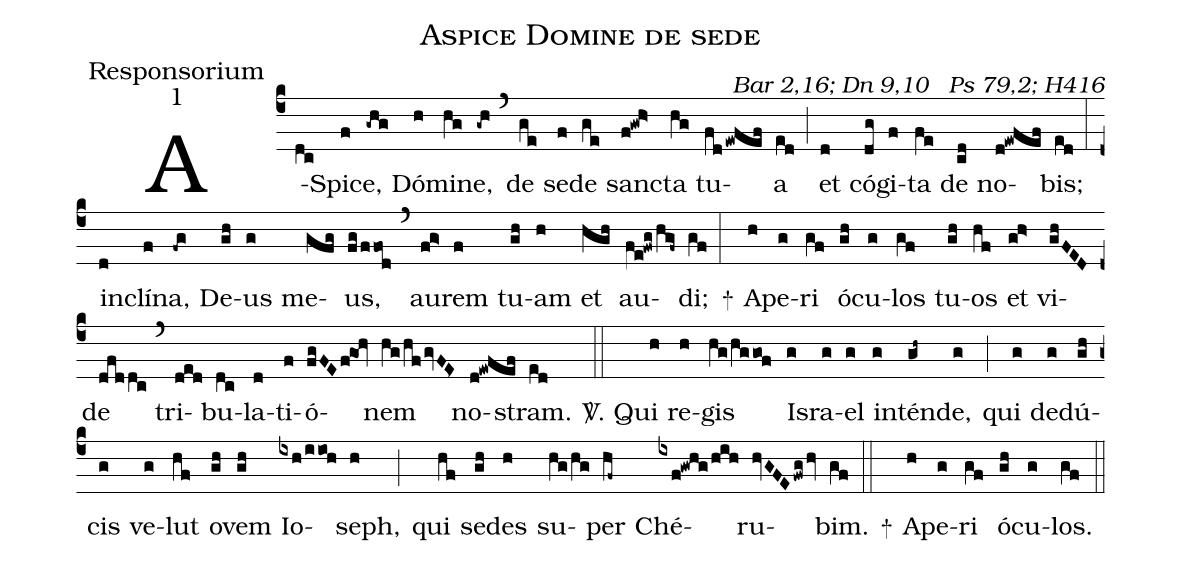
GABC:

name:Aspice Domine de sede;
office-part:Responsorium;
mode:1;
commentary:Bar 2,16; Dn 9,10 ꝟ Ps 79,2; H416;
nabc-lines:1;
%%
(c4)A(dc)Spi(f)ce,(-ghg) Dó(h)mi(hg)ne,(-gh) (`) de(ge) se(f)de(ge) san(f!gwh>)cta(hg) tu(fdewfef)a(ed) (;)
et(d) có(dg)gi(f)ta(fe) de(cd) no(d!ewfef)bis;(ed) (:)
in(d)clí(f)na,(-fg) De(gh)us(g) me(gfg)us,(fg/ffod) (`) au(fg>)rem(f) tu(gh)am(h) et(hgh) au(fe!fwg/hgf~)di;(gf) (:)
+()
A(h)pe(g)ri(gf) ó(gh)cu(g)los(gf) tu(gh)os(hf) et(gh>) vi(ghFED)de(dfd/dc) (`) tri(ded)bu(dc)la(d)ti(f)ó(fgFEf!goh)nem(hg/hfgvFE>) no(d!ewfef)stram.(ed) (::)
<sp>V/</sp>.
Qui(h) re(h)gis(hg/hggof) Is(g)ra(g)el(g) in(g)tén(gh~)de,(g) (;)
qui(g) de(g)dú(gh)cis(g) ve(g)lut(hf) o(gh)vem(gh) Io(ixh/iioh)seph,(h) (;)
qui(hf) se(gh)des(h) su(hg/hg)per(hf~) Ché(ixf!gwhg/hih)ru(hvGFEfwghv)bim.(gf) (::)

+() A(h)pe(g)ri(gf) ó(gh)cu(g)los.(gf) (::)
